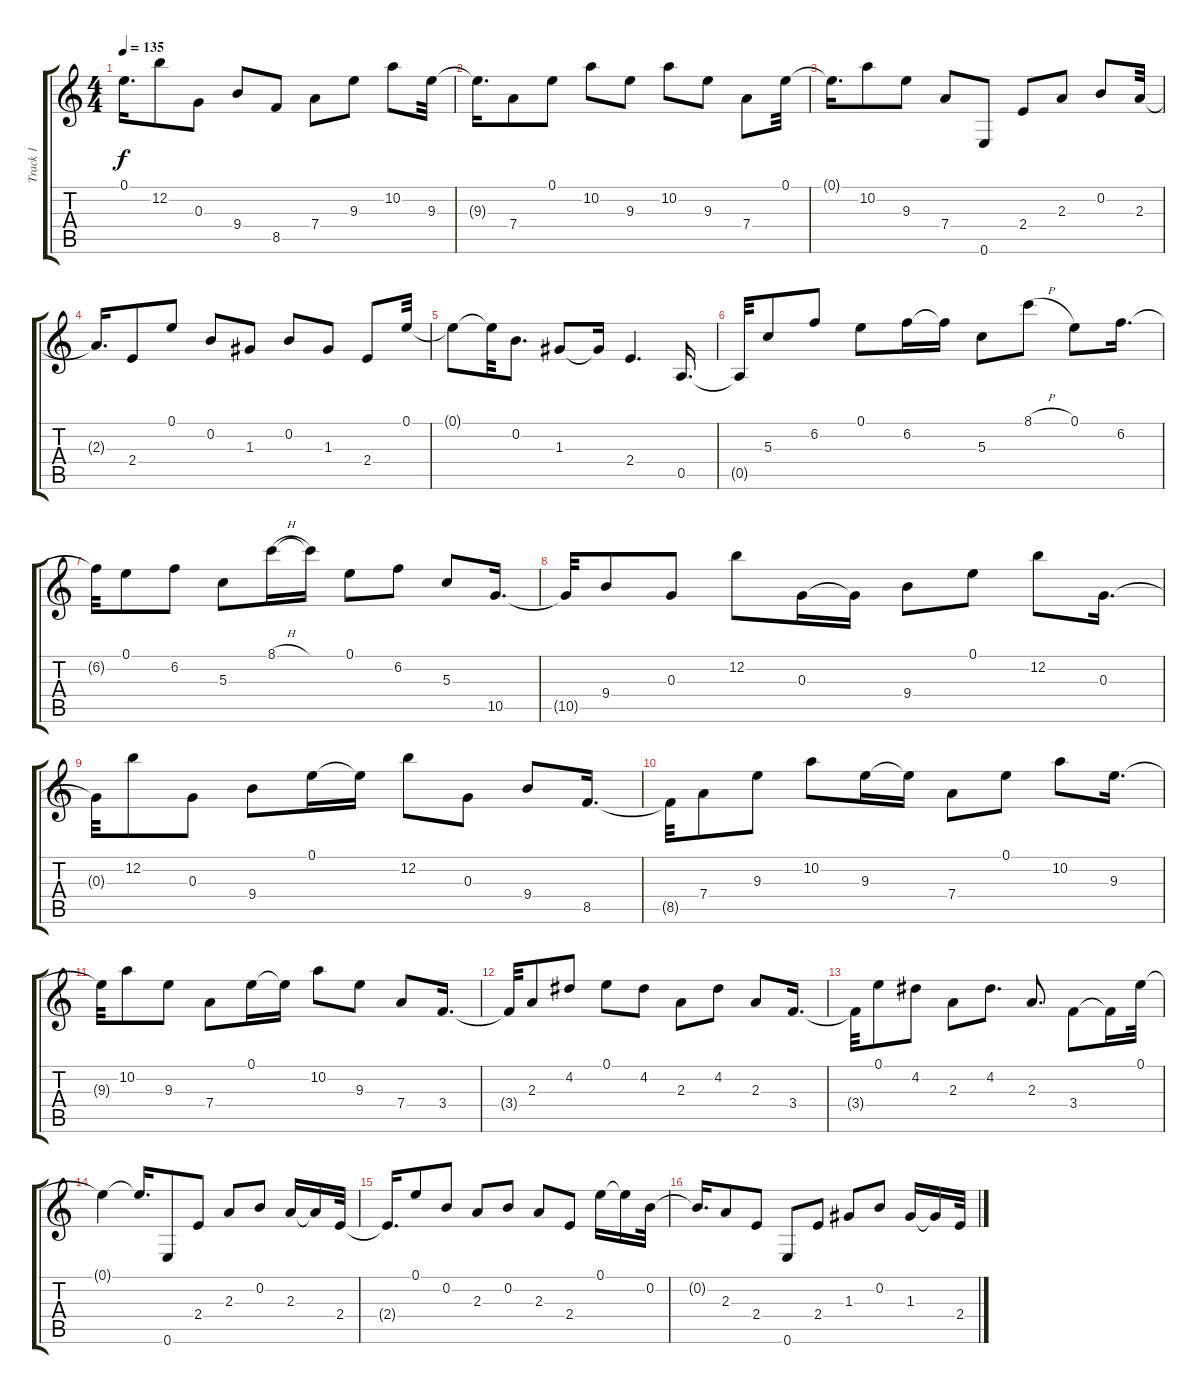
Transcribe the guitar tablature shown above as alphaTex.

\track ("Track 1" "Track 1") {instrument acousticguitarsteel}
\staff {score tabs}
\tuning (E4 B3 G3 D3 A2 E2) {hide}
\ts (4 4)
\tempo 135
\clef g2
\ks aminor
0.1{t}.16{d dy f} 12.2.8 0.3.8 9.4.8 8.5.8 7.4.8 9.3.8 10.2.8 9.3.32 |
9.3{t}.16{d} 7.4.8 0.1.8 10.2.8 9.3.8 10.2.8 9.3.8 7.4.8 0.1.32 |
0.1{t}.16{d} 10.2.8 9.3.8 7.4.8 0.6.8 2.4.8 2.3.8 0.2.8 2.3.32 |
2.3{t}.16{d} 2.4.8 0.1.8 0.2.8 1.3.8 0.2.8 1.3.8 2.4.8 0.1.32 |
0.1{t}.8 0.1{t}.32 0.2.8{d} 1.3.8 1.3{t}.16 2.4.4{d} 0.5.16{d} |
0.5{t}.32 5.3.8 6.2.8 0.1.8 6.2.16 6.2{t}.16 5.3.8 8.1{h}.8 0.1.8 6.2.16{d} |
6.2{t}.32 0.1.8 6.2.8 5.3.8 8.1{h}.16 8.1{t}.16 0.1.8 6.2.8 5.3.8 10.5.16{d} |
10.5{t}.32 9.4.8 0.3.8 12.2.8 0.3.16 0.3{t}.16 9.4.8 0.1.8 12.2.8 0.3.16{d} |
0.3{t}.32 12.2.8 0.3.8 9.4.8 0.1.16 0.1{t}.16 12.2.8 0.3.8 9.4.8 8.5.16{d} |
8.5{t}.32 7.4.8 9.3.8 10.2.8 9.3.16 9.3{t}.16 7.4.8 0.1.8 10.2.8 9.3.16{d} |
9.3{t}.32 10.2.8 9.3.8 7.4.8 0.1.16 0.1{t}.16 10.2.8 9.3.8 7.4.8 3.4.16{d} |
3.4{t}.32 2.3.8 4.2.8 0.1.8 4.2.8 2.3.8 4.2.8 2.3.8 3.4.16{d} |
3.4{t}.32 0.1.8 4.2.8 2.3.8 4.2.8{d} 2.3.8{d} 3.4.8 3.4{t}.16 0.1.32 |
0.1{t}.4 0.1{t}.16{d} 0.6.8 2.4.8 2.3.8 0.2.8 2.3.16 2.3{t}.16 2.4.32 |
2.4{t}.16{d} 0.1.8 0.2.8 2.3.8 0.2.8 2.3.8 2.4.8 0.1.16 0.1{t}.16 0.2.32 |
0.2{t}.16{d} 2.3.8 2.4.8 0.6.8 2.4.8 1.3.8 0.2.8 1.3.16 1.3{t}.16 2.4.32
